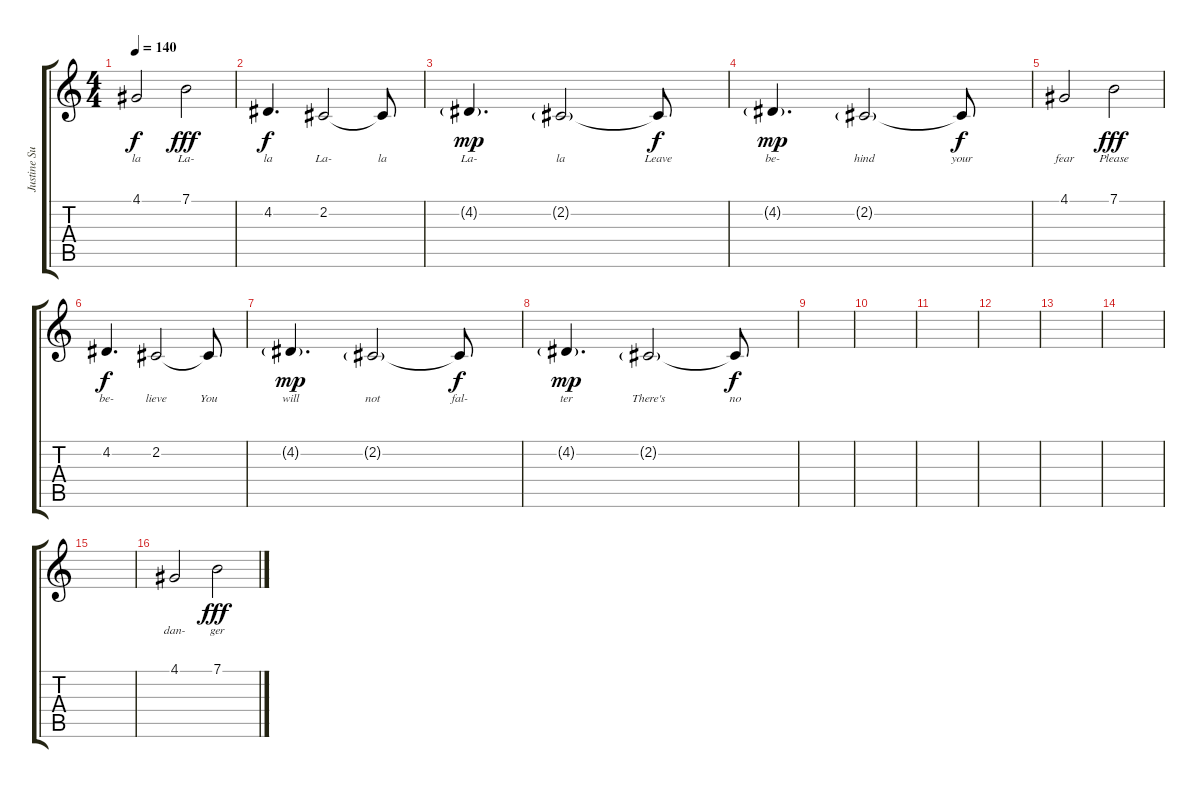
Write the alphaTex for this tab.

\track ("Justine Suissa" "Justine Su") {instrument synthvoice}
\staff {score tabs}
\tuning (E4 B3 G3 D3 A2 E2) {hide}
\ts (4 4)
\tempo 140
\clef g2
\ks c
4.1.2{lyrics (0 "la") lyrics (1 "") lyrics (2 "") lyrics (3 "") lyrics (4 "") dy f} 7.1.2{lyrics (0 "La-") lyrics (1 "") lyrics (2 "") lyrics (3 "") lyrics (4 "") dy fff} |
4.2.4{d lyrics (0 "la") lyrics (1 "") lyrics (2 "") lyrics (3 "") lyrics (4 "") dy f} 2.2.2{lyrics (0 "La-") lyrics (1 "") lyrics (2 "") lyrics (3 "") lyrics (4 "")} 2.2{t}.8{lyrics (0 "la") lyrics (1 "") lyrics (2 "") lyrics (3 "") lyrics (4 "")} |
4.2{g}.4{d lyrics (0 "La-") lyrics (1 "") lyrics (2 "") lyrics (3 "") lyrics (4 "") dy mp} 2.2{g}.2{lyrics (0 "la") lyrics (1 "") lyrics (2 "") lyrics (3 "") lyrics (4 "")} 2.2{t}.8{lyrics (0 "Leave") lyrics (1 "") lyrics (2 "") lyrics (3 "") lyrics (4 "") dy f} |
4.2{g}.4{d lyrics (0 "be-") lyrics (1 "") lyrics (2 "") lyrics (3 "") lyrics (4 "") dy mp} 2.2{g}.2{lyrics (0 "hind") lyrics (1 "") lyrics (2 "") lyrics (3 "") lyrics (4 "")} 2.2{t}.8{lyrics (0 "your") lyrics (1 "") lyrics (2 "") lyrics (3 "") lyrics (4 "") dy f} |
4.1.2{lyrics (0 "fear") lyrics (1 "") lyrics (2 "") lyrics (3 "") lyrics (4 "")} 7.1.2{lyrics (0 "Please") lyrics (1 "") lyrics (2 "") lyrics (3 "") lyrics (4 "") dy fff} |
4.2.4{d lyrics (0 "be-") lyrics (1 "") lyrics (2 "") lyrics (3 "") lyrics (4 "") dy f} 2.2.2{lyrics (0 "lieve") lyrics (1 "") lyrics (2 "") lyrics (3 "") lyrics (4 "")} 2.2{t}.8{lyrics (0 "You") lyrics (1 "") lyrics (2 "") lyrics (3 "") lyrics (4 "")} |
4.2{g}.4{d lyrics (0 "will") lyrics (1 "") lyrics (2 "") lyrics (3 "") lyrics (4 "") dy mp} 2.2{g}.2{lyrics (0 "not") lyrics (1 "") lyrics (2 "") lyrics (3 "") lyrics (4 "")} 2.2{t}.8{lyrics (0 "fal-") lyrics (1 "") lyrics (2 "") lyrics (3 "") lyrics (4 "") dy f} |
4.2{g}.4{d lyrics (0 "ter") lyrics (1 "") lyrics (2 "") lyrics (3 "") lyrics (4 "") dy mp} 2.2{g}.2{lyrics (0 "There's") lyrics (1 "") lyrics (2 "") lyrics (3 "") lyrics (4 "")} 2.2{t}.8{lyrics (0 "no") lyrics (1 "") lyrics (2 "") lyrics (3 "") lyrics (4 "") dy f} |
|
|
|
|
|
|
|
4.1.2{lyrics (0 "dan-") lyrics (1 "") lyrics (2 "") lyrics (3 "") lyrics (4 "")} 7.1.2{lyrics (0 "ger") lyrics (1 "") lyrics (2 "") lyrics (3 "") lyrics (4 "") dy fff}
